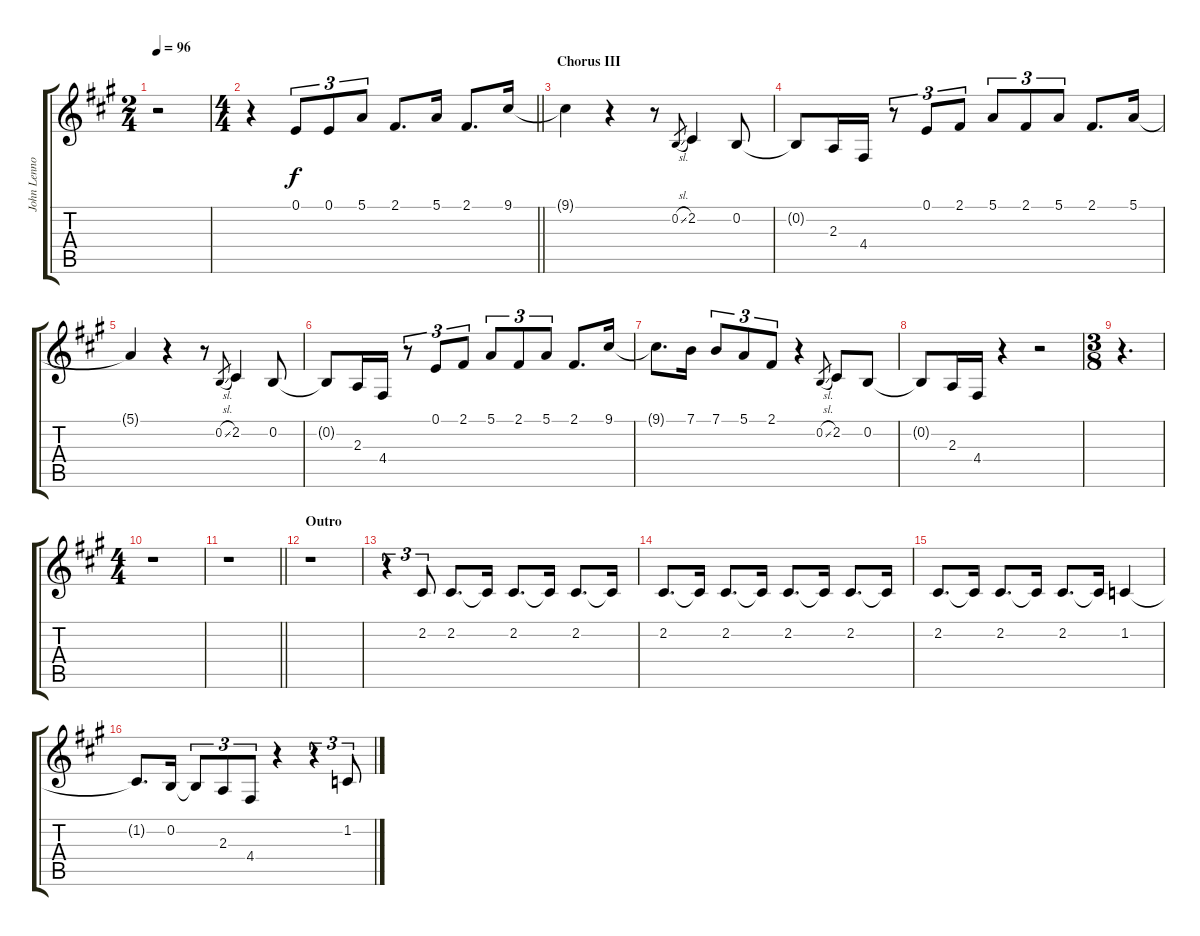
\track ("John Lennon - Lead Vocal" "John Lenno") {instrument tenorsax}
\staff {score tabs}
\tuning (E4 B3 G3 D3 A2 E2) {hide}
\ts (2 4)
\tempo 96
\clef g2
\ks a
r.2{dy f} |
\ts (4 4)
\barLineRight lightlight
r.4 0.1.8{tu (3 2)} 0.1.8{tu (3 2)} 5.1.8{tu (3 2)} 2.1.8{d} 5.1.16 2.1.8{d} 9.1.16 |
\section ("" "Chorus III")
9.1{t}.4 r.4 r.8 0.2{sl}.8{gr} 2.2.4 0.2.8 |
0.2{t}.8 2.3.16 4.4.16 r.8{tu (3 2)} 0.1.8{tu (3 2)} 2.1.8{tu (3 2)} 5.1.8{tu (3 2)} 2.1.8{tu (3 2)} 5.1.8{tu (3 2)} 2.1.8{d} 5.1.16 |
5.1{t}.4 r.4 r.8 0.2{sl}.8{gr} 2.2.4 0.2.8 |
0.2{t}.8 2.3.16 4.4.16 r.8{tu (3 2)} 0.1.8{tu (3 2)} 2.1.8{tu (3 2)} 5.1.8{tu (3 2)} 2.1.8{tu (3 2)} 5.1.8{tu (3 2)} 2.1.8{d} 9.1.16 |
9.1{t}.8{d} 7.1.16 7.1.8{tu (3 2)} 5.1.8{tu (3 2)} 2.1.8{tu (3 2)} r.4 0.2{sl}.8{gr} 2.2.8 0.2.8 |
0.2{t}.8 2.3.16 4.4.16 r.4 r.2 |
\ts (3 8)
r.4{d} |
\ts (4 4)
r.1 |
\barLineRight lightlight
r.1 |
\section ("" "Outro")
r.1 |
r.4{tu (3 2)} 2.2.8{tu (3 2)} 2.2.8{d} 2.2{t}.16 2.2.8{d} 2.2{t}.16 2.2.8{d} 2.2{t}.16 |
2.2.8{d} 2.2{t}.16 2.2.8{d} 2.2{t}.16 2.2.8{d} 2.2{t}.16 2.2.8{d} 2.2{t}.16 |
2.2.8{d} 2.2{t}.16 2.2.8{d} 2.2{t}.16 2.2.8{d} 2.2{t}.16 1.2.4 |
1.2{t}.8{d} 0.2.16 0.2{t}.8{tu (3 2)} 2.3.8{tu (3 2)} 4.4.8{tu (3 2)} r.4 r.4{tu (3 2)} 1.2.8{tu (3 2)}
